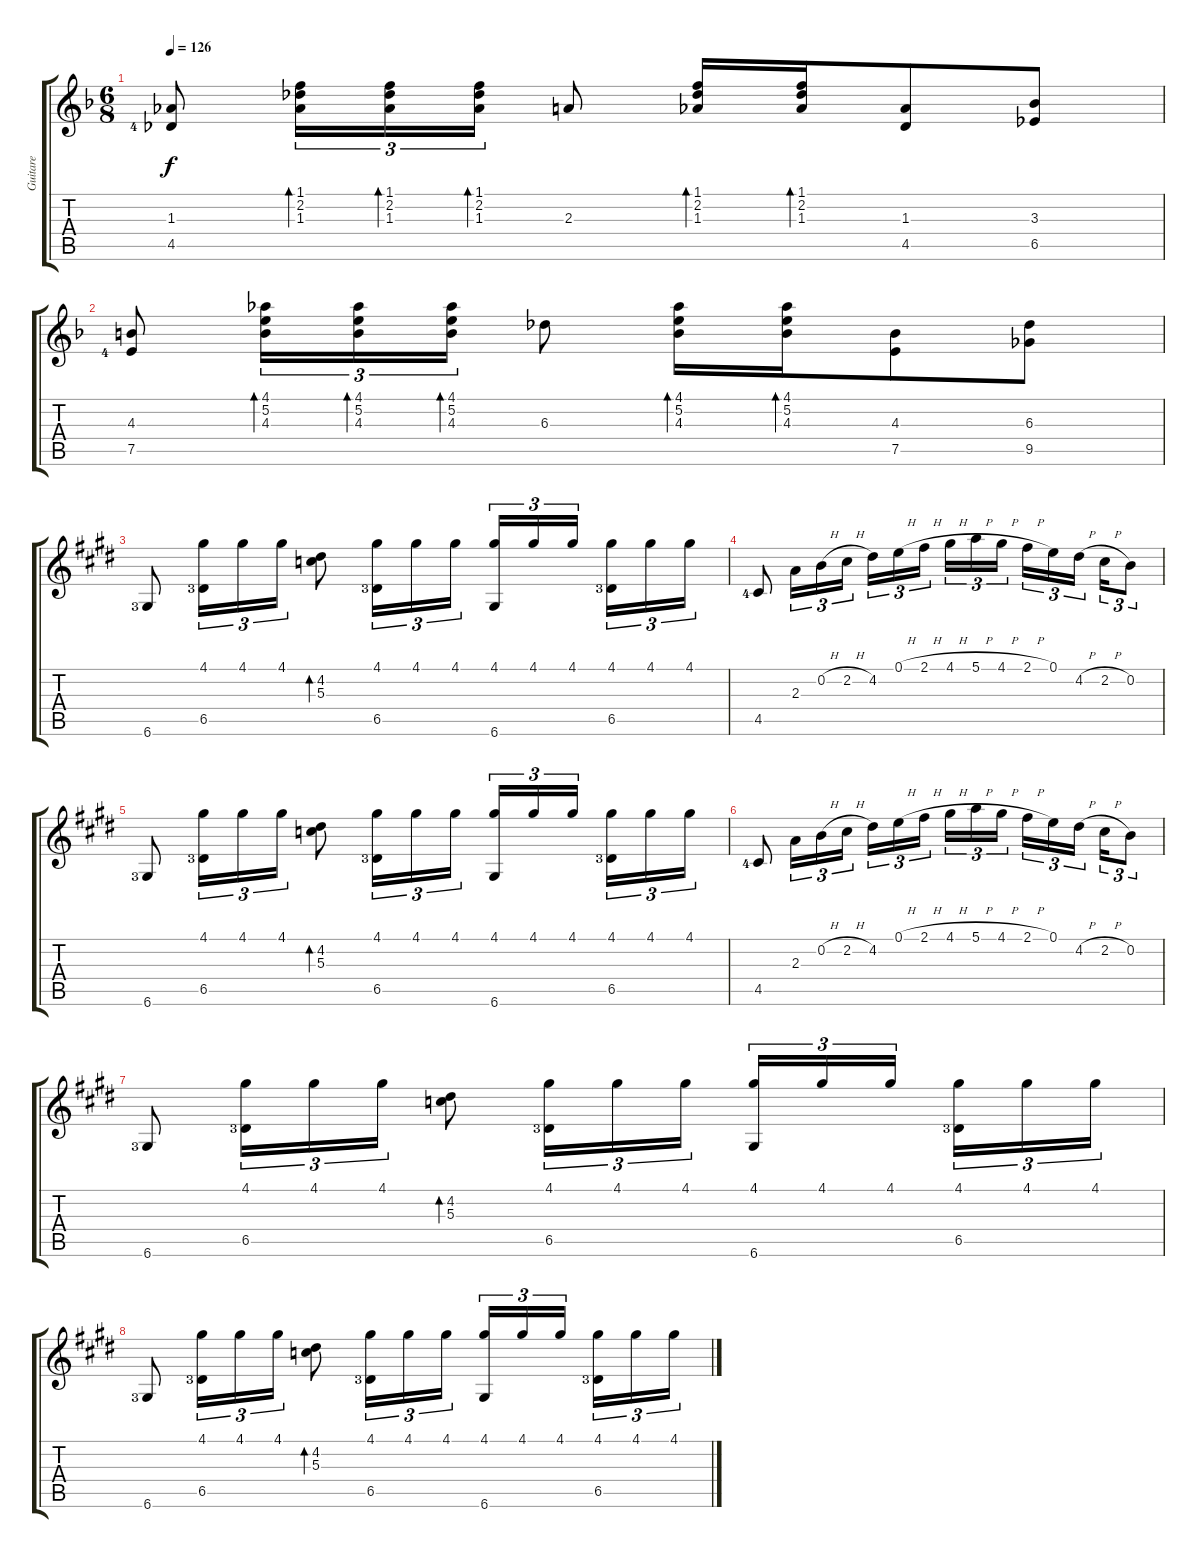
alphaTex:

\track ("Guitare" "Guitare") {instrument acousticguitarnylon}
\staff {score tabs}
\tuning (E4 B3 G3 D3 A2 D2) {hide}
\ts (6 8)
\tempo 126
\clef g2
\ks f
(1.3 4.5{lf 5}).8{dy f} (1.1 2.2 1.3).16{tu (3 2) bd 60} (1.1 2.2 1.3).16{tu (3 2) bd 60} (1.1 2.2 1.3).16{tu (3 2) bd 60} 2.3.8 (1.1 2.2 1.3).16{bd 60} (1.1 2.2 1.3).16{bd 60} (1.3 4.5).8 (3.3 6.5).8 |
(4.3 7.5{lf 5}).8 (4.1 5.2 4.3).16{tu (3 2) bd 60} (4.1 5.2 4.3).16{tu (3 2) bd 60} (4.1 5.2 4.3).16{tu (3 2) bd 60} 6.3.8 (4.1 5.2 4.3).16{bd 60} (4.1 5.2 4.3).16{bd 60} (4.3 7.5).8 (6.3 9.5).8 |
\ks e
6.6{lf 4}.8 (4.1 6.5{lf 4}).16{tu (3 2)} 4.1.16{tu (3 2)} 4.1.16{tu (3 2)} (4.2 5.3).8{bd 60} (4.1 6.5{lf 4}).16{tu (3 2)} 4.1.16{tu (3 2)} 4.1.16{tu (3 2) beam splitsecondary} (4.1 6.6).16{tu (3 2)} 4.1.16{tu (3 2)} 4.1.16{tu (3 2) beam splitsecondary} (4.1 6.5{lf 4}).16{tu (3 2)} 4.1.16{tu (3 2)} 4.1.16{tu (3 2)} |
4.5{lf 5}.8 2.3.16{tu (3 2)} 0.2{h}.16{tu (3 2)} 2.2{h}.16{tu (3 2) beam splitsecondary} 4.2.16{tu (3 2)} 0.1{h}.16{tu (3 2)} 2.1{h}.16{tu (3 2)} 4.1{h}.16{tu (3 2)} 5.1{h}.16{tu (3 2)} 4.1{h}.16{tu (3 2) beam splitsecondary} 2.1{h}.16{tu (3 2)} 0.1.16{tu (3 2)} 4.2{h}.16{tu (3 2) beam splitsecondary} 2.2{h}.16{tu (3 2)} 0.2.8{tu (3 2)} |
6.6{lf 4}.8 (4.1 6.5{lf 4}).16{tu (3 2)} 4.1.16{tu (3 2)} 4.1.16{tu (3 2)} (4.2 5.3).8{bd 60} (4.1 6.5{lf 4}).16{tu (3 2)} 4.1.16{tu (3 2)} 4.1.16{tu (3 2) beam splitsecondary} (4.1 6.6).16{tu (3 2)} 4.1.16{tu (3 2)} 4.1.16{tu (3 2) beam splitsecondary} (4.1 6.5{lf 4}).16{tu (3 2)} 4.1.16{tu (3 2)} 4.1.16{tu (3 2)} |
4.5{lf 5}.8 2.3.16{tu (3 2)} 0.2{h}.16{tu (3 2)} 2.2{h}.16{tu (3 2) beam splitsecondary} 4.2.16{tu (3 2)} 0.1{h}.16{tu (3 2)} 2.1{h}.16{tu (3 2)} 4.1{h}.16{tu (3 2)} 5.1{h}.16{tu (3 2)} 4.1{h}.16{tu (3 2) beam splitsecondary} 2.1{h}.16{tu (3 2)} 0.1.16{tu (3 2)} 4.2{h}.16{tu (3 2) beam splitsecondary} 2.2{h}.16{tu (3 2)} 0.2.8{tu (3 2)} |
6.6{lf 4}.8 (4.1 6.5{lf 4}).16{tu (3 2)} 4.1.16{tu (3 2)} 4.1.16{tu (3 2)} (4.2 5.3).8{bd 60} (4.1 6.5{lf 4}).16{tu (3 2)} 4.1.16{tu (3 2)} 4.1.16{tu (3 2) beam splitsecondary} (4.1 6.6).16{tu (3 2)} 4.1.16{tu (3 2)} 4.1.16{tu (3 2) beam splitsecondary} (4.1 6.5{lf 4}).16{tu (3 2)} 4.1.16{tu (3 2)} 4.1.16{tu (3 2)} |
6.6{lf 4}.8 (4.1 6.5{lf 4}).16{tu (3 2)} 4.1.16{tu (3 2)} 4.1.16{tu (3 2)} (4.2 5.3).8{bd 60} (4.1 6.5{lf 4}).16{tu (3 2)} 4.1.16{tu (3 2)} 4.1.16{tu (3 2) beam splitsecondary} (4.1 6.6).16{tu (3 2)} 4.1.16{tu (3 2)} 4.1.16{tu (3 2) beam splitsecondary} (4.1 6.5{lf 4}).16{tu (3 2)} 4.1.16{tu (3 2)} 4.1.16{tu (3 2)}
